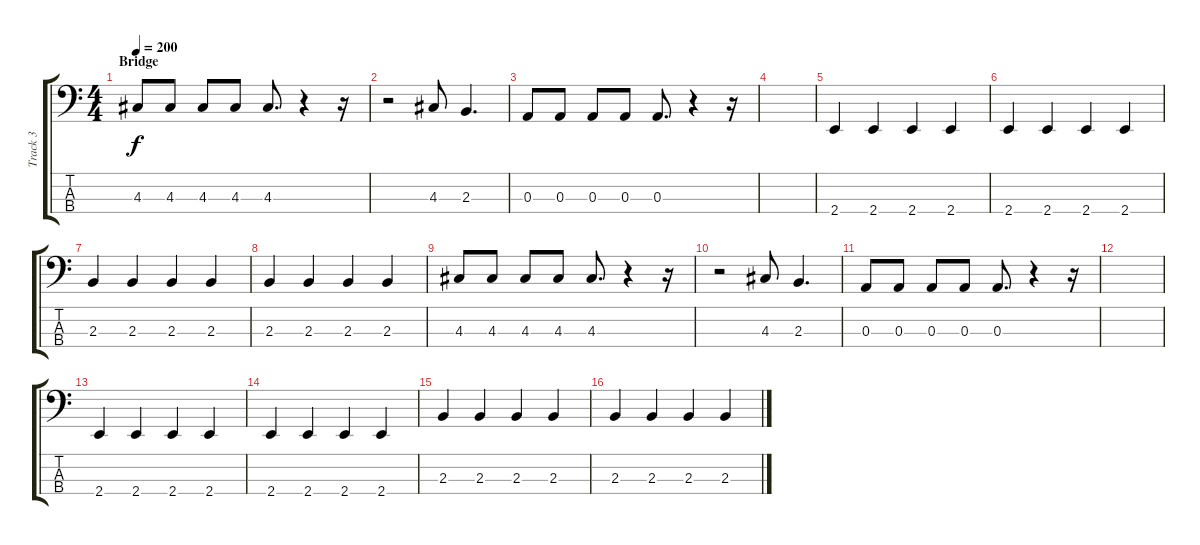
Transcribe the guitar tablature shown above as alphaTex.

\track ("Track 3" "Track 3") {instrument electricbassfinger}
\staff {score tabs}
\tuning (G2 D2 A1 D1) {hide}
\ts (4 4)
\section ("" "Bridge")
\tempo 200
\clef f4
\ks c
4.3.8{dy f} 4.3.8 4.3.8 4.3.8 4.3.8{d} r.4 r.16 |
r.2 4.3.8 2.3.4{d} |
0.3.8 0.3.8 0.3.8 0.3.8 0.3.8{d} r.4 r.16 |
|
2.4.4 2.4.4 2.4.4 2.4.4 |
2.4.4 2.4.4 2.4.4 2.4.4 |
2.3.4 2.3.4 2.3.4 2.3.4 |
2.3.4 2.3.4 2.3.4 2.3.4 |
4.3.8 4.3.8 4.3.8 4.3.8 4.3.8{d} r.4 r.16 |
r.2 4.3.8 2.3.4{d} |
0.3.8 0.3.8 0.3.8 0.3.8 0.3.8{d} r.4 r.16 |
|
2.4.4 2.4.4 2.4.4 2.4.4 |
2.4.4 2.4.4 2.4.4 2.4.4 |
2.3.4 2.3.4 2.3.4 2.3.4 |
2.3.4 2.3.4 2.3.4 2.3.4
